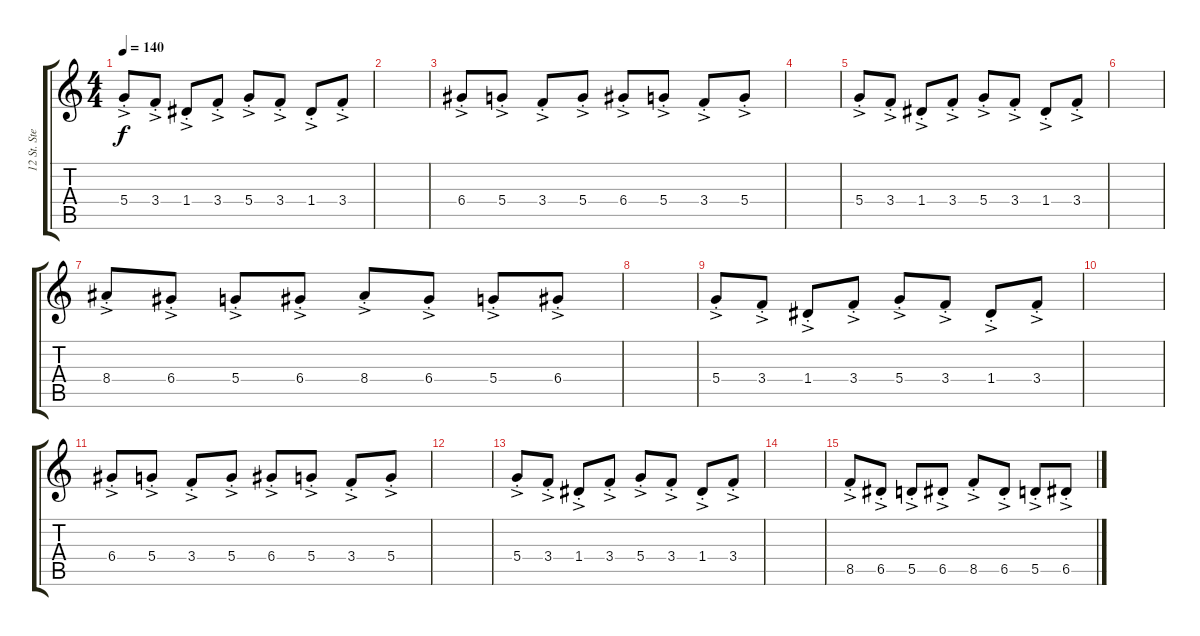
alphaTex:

\track ("12 St. Steel Guitar" "12 St. Ste") {instrument acousticguitarsteel}
\staff {score tabs}
\tuning (E4 B3 G3 D3 A2 E2) {hide}
\ts (4 4)
\tempo 140
\clef g2
\ks c
5.4{ac st}.8{dy f instrument acousticguitarsteel} 3.4{ac st}.8 1.4{ac st}.8 3.4{ac st}.8 5.4{ac st}.8 3.4{ac st}.8 1.4{ac st}.8 3.4{ac st}.8 |
|
6.4{ac st}.8 5.4{ac st}.8 3.4{ac st}.8 5.4{ac st}.8 6.4{ac st}.8 5.4{ac st}.8 3.4{ac st}.8 5.4{ac st}.8 |
|
5.4{ac st}.8 3.4{ac st}.8 1.4{ac st}.8 3.4{ac st}.8 5.4{ac st}.8 3.4{ac st}.8 1.4{ac st}.8 3.4{ac st}.8 |
|
8.4{ac st}.8 6.4{ac st}.8 5.4{ac st}.8 6.4{ac st}.8 8.4{ac st}.8 6.4{ac st}.8 5.4{ac st}.8 6.4{ac st}.8 |
|
5.4{ac st}.8 3.4{ac st}.8 1.4{ac st}.8 3.4{ac st}.8 5.4{ac st}.8 3.4{ac st}.8 1.4{ac st}.8 3.4{ac st}.8 |
|
6.4{ac st}.8 5.4{ac st}.8 3.4{ac st}.8 5.4{ac st}.8 6.4{ac st}.8 5.4{ac st}.8 3.4{ac st}.8 5.4{ac st}.8 |
|
5.4{ac st}.8 3.4{ac st}.8 1.4{ac st}.8 3.4{ac st}.8 5.4{ac st}.8 3.4{ac st}.8 1.4{ac st}.8 3.4{ac st}.8 |
|
8.5{ac st}.8 6.5{ac st}.8 5.5{ac st}.8 6.5{ac st}.8 8.5{ac st}.8 6.5{ac st}.8 5.5{ac st}.8 6.5{ac st}.8
